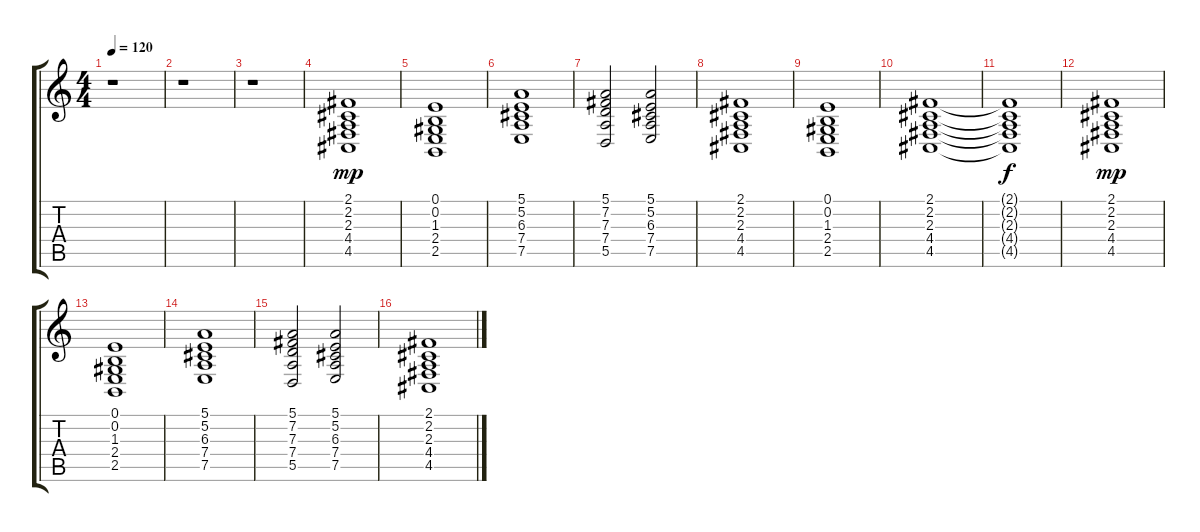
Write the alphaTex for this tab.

\track "" {instrument stringensemble1}
\staff {score tabs}
\tuning (E4 B3 G3 D3 A2 E2) {hide}
\ts (4 4)
\tempo 120
\clef g2
\ks c
r.1{dy mp} |
r.1 |
r.1 |
(2.1 2.2 2.3 4.4 4.5).1 |
(0.1 0.2 1.3 2.4 2.5).1 |
(5.1 5.2 6.3 7.4 7.5).1 |
(5.1 7.2 7.3 7.4 5.5).2 (5.1 5.2 6.3 7.4 7.5).2 |
(2.1 2.2 2.3 4.4 4.5).1 |
(0.1 0.2 1.3 2.4 2.5).1 |
(2.1 2.2 2.3 4.4 4.5).1 |
(2.1{t} 2.2{t} 2.3{t} 4.4{t} 4.5{t}).1{dy f} |
(2.1 2.2 2.3 4.4 4.5).1{dy mp} |
(0.1 0.2 1.3 2.4 2.5).1 |
(5.1 5.2 6.3 7.4 7.5).1 |
(5.1 7.2 7.3 7.4 5.5).2 (5.1 5.2 6.3 7.4 7.5).2 |
(2.1 2.2 2.3 4.4 4.5).1
